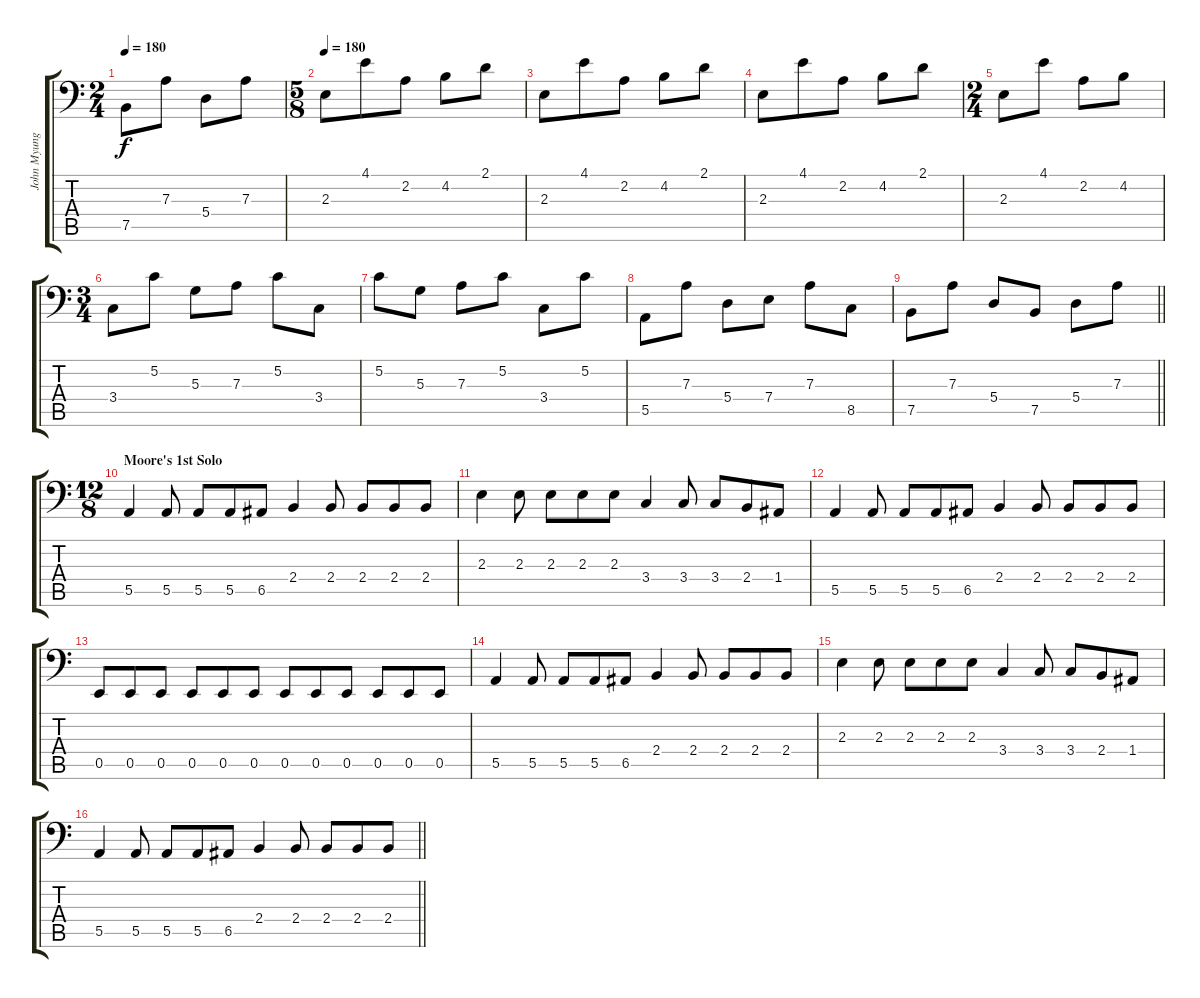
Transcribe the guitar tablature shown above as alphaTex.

\track ("John Myung" "John Myung") {instrument electricbassfinger}
\staff {score tabs}
\tuning (C3 G2 D2 A1 E1 B0) {hide}
\ts (2 4)
\tempo 180
\clef f4
\ks c
7.5.8{dy f} 7.3.8 5.4.8 7.3.8 |
\ts (5 8)
\tempo 180
2.3.8 4.1.8 2.2.8 4.2.8 2.1.8 |
2.3.8 4.1.8 2.2.8 4.2.8 2.1.8 |
2.3.8 4.1.8 2.2.8 4.2.8 2.1.8 |
\ts (2 4)
2.3.8 4.1.8 2.2.8 4.2.8 |
\ts (3 4)
3.4.8 5.2.8 5.3.8 7.3.8 5.2.8 3.4.8 |
5.2.8 5.3.8 7.3.8 5.2.8 3.4.8 5.2.8 |
5.5.8 7.3.8 5.4.8 7.4.8 7.3.8 8.5.8 |
\barLineRight lightlight
7.5.8 7.3.8 5.4.8 7.5.8 5.4.8 7.3.8 |
\ts (12 8)
\section ("" "Moore's 1st Solo")
5.5.4 5.5.8 5.5.8 5.5.8 6.5.8 2.4.4 2.4.8 2.4.8 2.4.8 2.4.8 |
2.3.4 2.3.8 2.3.8 2.3.8 2.3.8 3.4.4 3.4.8 3.4.8 2.4.8 1.4.8 |
5.5.4 5.5.8 5.5.8 5.5.8 6.5.8 2.4.4 2.4.8 2.4.8 2.4.8 2.4.8 |
0.5.8 0.5.8 0.5.8 0.5.8 0.5.8 0.5.8 0.5.8 0.5.8 0.5.8 0.5.8 0.5.8 0.5.8 |
5.5.4 5.5.8 5.5.8 5.5.8 6.5.8 2.4.4 2.4.8 2.4.8 2.4.8 2.4.8 |
2.3.4 2.3.8 2.3.8 2.3.8 2.3.8 3.4.4 3.4.8 3.4.8 2.4.8 1.4.8 |
\barLineRight lightlight
5.5.4 5.5.8 5.5.8 5.5.8 6.5.8 2.4.4 2.4.8 2.4.8 2.4.8 2.4.8
